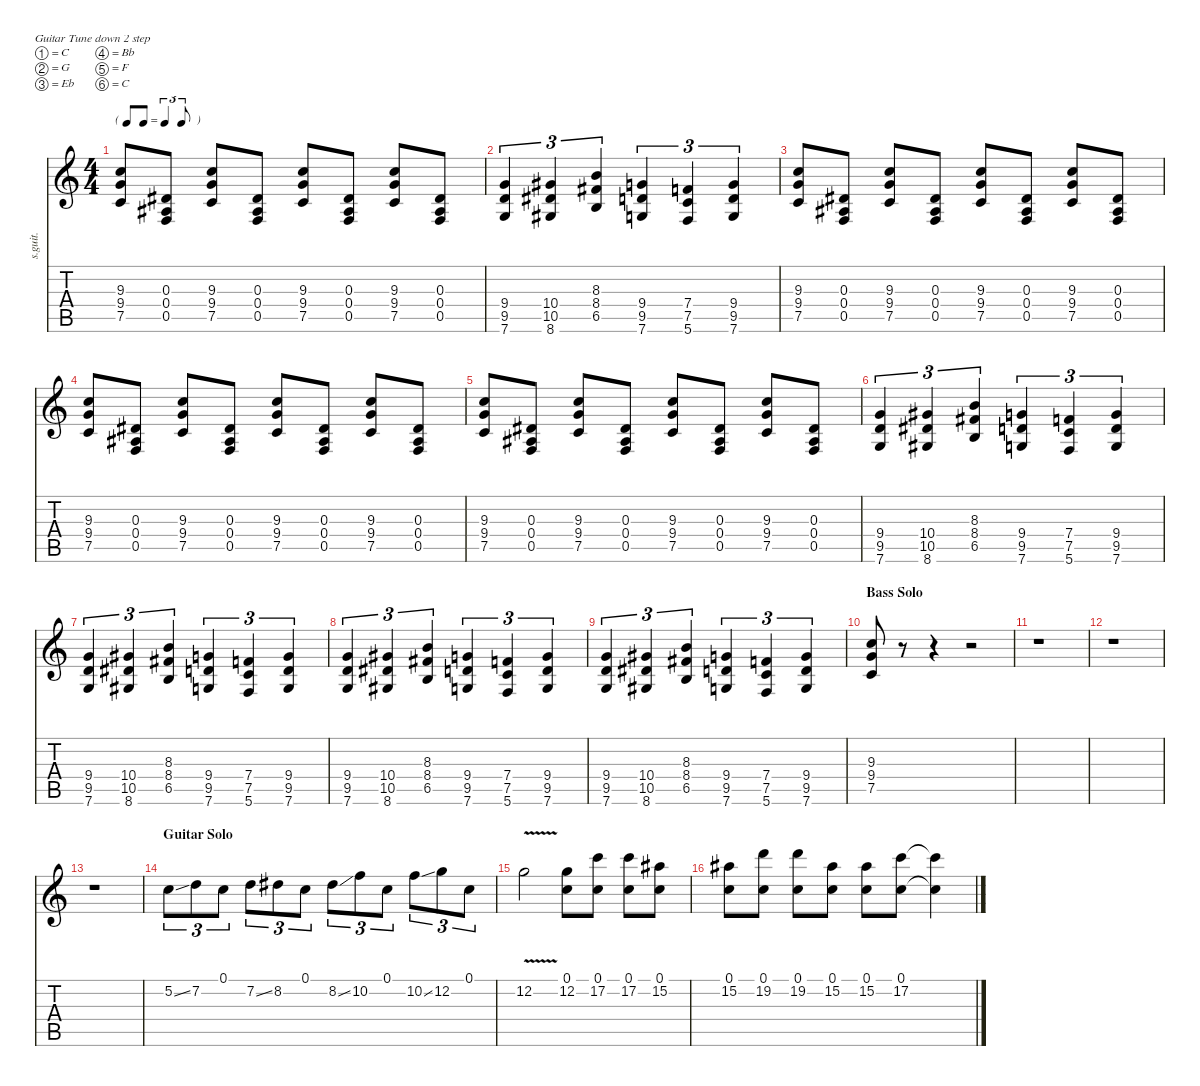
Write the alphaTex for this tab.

\defaultSystemsLayout 4
\hideDynamics
\bracketExtendMode nobrackets
\track ("Josh Homme (Distortion)" "s.guit.") {instrument distortionguitar}
\staff {score tabs}
\tuning (C4 G3 Eb3 Bb2 F2 C2)
\ts (4 4)
\tf triplet8th
\tempo (171 hide)
\clef g2
\ks c
(9.3 9.4 7.5).8{lyrics (0 "") lyrics (1 "") lyrics (2 "") lyrics (3 "") lyrics (4 "") dy mf} (0.3{acc #} 0.4{acc #} 0.5).8{lyrics (0 "") lyrics (1 "") lyrics (2 "") lyrics (3 "") lyrics (4 "")} (9.3 9.4 7.5).8{lyrics (0 "") lyrics (1 "") lyrics (2 "") lyrics (3 "") lyrics (4 "")} (0.3{acc #} 0.4{acc #} 0.5).8{lyrics (0 "") lyrics (1 "") lyrics (2 "") lyrics (3 "") lyrics (4 "")} (9.3 9.4 7.5).8{lyrics (0 "") lyrics (1 "") lyrics (2 "") lyrics (3 "") lyrics (4 "")} (0.3{acc #} 0.4{acc #} 0.5).8{lyrics (0 "") lyrics (1 "") lyrics (2 "") lyrics (3 "") lyrics (4 "")} (9.3 9.4 7.5).8{lyrics (0 "") lyrics (1 "") lyrics (2 "") lyrics (3 "") lyrics (4 "")} (0.3{acc #} 0.4{acc #} 0.5).8{lyrics (0 "") lyrics (1 "") lyrics (2 "") lyrics (3 "") lyrics (4 "")} |
(9.4 9.5 7.6).4{tu (3 2) lyrics (0 "") lyrics (1 "") lyrics (2 "") lyrics (3 "") lyrics (4 "")} (10.4{acc #} 10.5{acc #} 8.6{acc #}).4{tu (3 2) lyrics (0 "") lyrics (1 "") lyrics (2 "") lyrics (3 "") lyrics (4 "")} (8.3 8.4{acc #} 6.5).4{tu (3 2) lyrics (0 "") lyrics (1 "") lyrics (2 "") lyrics (3 "") lyrics (4 "")} (9.4 9.5 7.6).4{tu (3 2) lyrics (0 "") lyrics (1 "") lyrics (2 "") lyrics (3 "") lyrics (4 "")} (7.4 7.5 5.6).4{tu (3 2) lyrics (0 "") lyrics (1 "") lyrics (2 "") lyrics (3 "") lyrics (4 "")} (9.4 9.5 7.6).4{tu (3 2) lyrics (0 "") lyrics (1 "") lyrics (2 "") lyrics (3 "") lyrics (4 "")} |
(9.3 9.4 7.5).8{lyrics (0 "") lyrics (1 "") lyrics (2 "") lyrics (3 "") lyrics (4 "")} (0.3{acc #} 0.4{acc #} 0.5).8{lyrics (0 "") lyrics (1 "") lyrics (2 "") lyrics (3 "") lyrics (4 "")} (9.3 9.4 7.5).8{lyrics (0 "") lyrics (1 "") lyrics (2 "") lyrics (3 "") lyrics (4 "")} (0.3{acc #} 0.4{acc #} 0.5).8{lyrics (0 "") lyrics (1 "") lyrics (2 "") lyrics (3 "") lyrics (4 "")} (9.3 9.4 7.5).8{lyrics (0 "") lyrics (1 "") lyrics (2 "") lyrics (3 "") lyrics (4 "")} (0.3{acc #} 0.4{acc #} 0.5).8{lyrics (0 "") lyrics (1 "") lyrics (2 "") lyrics (3 "") lyrics (4 "")} (9.3 9.4 7.5).8{lyrics (0 "") lyrics (1 "") lyrics (2 "") lyrics (3 "") lyrics (4 "")} (0.3{acc #} 0.4{acc #} 0.5).8{lyrics (0 "") lyrics (1 "") lyrics (2 "") lyrics (3 "") lyrics (4 "")} |
(9.3 9.4 7.5).8{lyrics (0 "") lyrics (1 "") lyrics (2 "") lyrics (3 "") lyrics (4 "")} (0.3{acc #} 0.4{acc #} 0.5).8{lyrics (0 "") lyrics (1 "") lyrics (2 "") lyrics (3 "") lyrics (4 "")} (9.3 9.4 7.5).8{lyrics (0 "") lyrics (1 "") lyrics (2 "") lyrics (3 "") lyrics (4 "")} (0.3{acc #} 0.4{acc #} 0.5).8{lyrics (0 "") lyrics (1 "") lyrics (2 "") lyrics (3 "") lyrics (4 "")} (9.3 9.4 7.5).8{lyrics (0 "") lyrics (1 "") lyrics (2 "") lyrics (3 "") lyrics (4 "")} (0.3{acc #} 0.4{acc #} 0.5).8{lyrics (0 "") lyrics (1 "") lyrics (2 "") lyrics (3 "") lyrics (4 "")} (9.3 9.4 7.5).8{lyrics (0 "") lyrics (1 "") lyrics (2 "") lyrics (3 "") lyrics (4 "")} (0.3{acc #} 0.4{acc #} 0.5).8{lyrics (0 "") lyrics (1 "") lyrics (2 "") lyrics (3 "") lyrics (4 "")} |
(9.3 9.4 7.5).8{lyrics (0 "") lyrics (1 "") lyrics (2 "") lyrics (3 "") lyrics (4 "")} (0.3{acc #} 0.4{acc #} 0.5).8{lyrics (0 "") lyrics (1 "") lyrics (2 "") lyrics (3 "") lyrics (4 "")} (9.3 9.4 7.5).8{lyrics (0 "") lyrics (1 "") lyrics (2 "") lyrics (3 "") lyrics (4 "")} (0.3{acc #} 0.4{acc #} 0.5).8{lyrics (0 "") lyrics (1 "") lyrics (2 "") lyrics (3 "") lyrics (4 "")} (9.3 9.4 7.5).8{lyrics (0 "") lyrics (1 "") lyrics (2 "") lyrics (3 "") lyrics (4 "")} (0.3{acc #} 0.4{acc #} 0.5).8{lyrics (0 "") lyrics (1 "") lyrics (2 "") lyrics (3 "") lyrics (4 "")} (9.3 9.4 7.5).8{lyrics (0 "") lyrics (1 "") lyrics (2 "") lyrics (3 "") lyrics (4 "")} (0.3{acc #} 0.4{acc #} 0.5).8{lyrics (0 "") lyrics (1 "") lyrics (2 "") lyrics (3 "") lyrics (4 "")} |
(9.4 9.5 7.6).4{tu (3 2) lyrics (0 "") lyrics (1 "") lyrics (2 "") lyrics (3 "") lyrics (4 "")} (10.4{acc #} 10.5{acc #} 8.6{acc #}).4{tu (3 2) lyrics (0 "") lyrics (1 "") lyrics (2 "") lyrics (3 "") lyrics (4 "")} (8.3 8.4{acc #} 6.5).4{tu (3 2) lyrics (0 "") lyrics (1 "") lyrics (2 "") lyrics (3 "") lyrics (4 "")} (9.4 9.5 7.6).4{tu (3 2) lyrics (0 "") lyrics (1 "") lyrics (2 "") lyrics (3 "") lyrics (4 "")} (7.4 7.5 5.6).4{tu (3 2) lyrics (0 "") lyrics (1 "") lyrics (2 "") lyrics (3 "") lyrics (4 "")} (9.4 9.5 7.6).4{tu (3 2) lyrics (0 "") lyrics (1 "") lyrics (2 "") lyrics (3 "") lyrics (4 "")} |
(9.4 9.5 7.6).4{tu (3 2) lyrics (0 "") lyrics (1 "") lyrics (2 "") lyrics (3 "") lyrics (4 "")} (10.4{acc #} 10.5{acc #} 8.6{acc #}).4{tu (3 2) lyrics (0 "") lyrics (1 "") lyrics (2 "") lyrics (3 "") lyrics (4 "")} (8.3 8.4{acc #} 6.5).4{tu (3 2) lyrics (0 "") lyrics (1 "") lyrics (2 "") lyrics (3 "") lyrics (4 "")} (9.4 9.5 7.6).4{tu (3 2) lyrics (0 "") lyrics (1 "") lyrics (2 "") lyrics (3 "") lyrics (4 "")} (7.4 7.5 5.6).4{tu (3 2) lyrics (0 "") lyrics (1 "") lyrics (2 "") lyrics (3 "") lyrics (4 "")} (9.4 9.5 7.6).4{tu (3 2) lyrics (0 "") lyrics (1 "") lyrics (2 "") lyrics (3 "") lyrics (4 "")} |
(9.4 9.5 7.6).4{tu (3 2) lyrics (0 "") lyrics (1 "") lyrics (2 "") lyrics (3 "") lyrics (4 "")} (10.4{acc #} 10.5{acc #} 8.6{acc #}).4{tu (3 2) lyrics (0 "") lyrics (1 "") lyrics (2 "") lyrics (3 "") lyrics (4 "")} (8.3 8.4{acc #} 6.5).4{tu (3 2) lyrics (0 "") lyrics (1 "") lyrics (2 "") lyrics (3 "") lyrics (4 "")} (9.4 9.5 7.6).4{tu (3 2) lyrics (0 "") lyrics (1 "") lyrics (2 "") lyrics (3 "") lyrics (4 "")} (7.4 7.5 5.6).4{tu (3 2) lyrics (0 "") lyrics (1 "") lyrics (2 "") lyrics (3 "") lyrics (4 "")} (9.4 9.5 7.6).4{tu (3 2) lyrics (0 "") lyrics (1 "") lyrics (2 "") lyrics (3 "") lyrics (4 "")} |
(9.4 9.5 7.6).4{tu (3 2) lyrics (0 "") lyrics (1 "") lyrics (2 "") lyrics (3 "") lyrics (4 "")} (10.4{acc #} 10.5{acc #} 8.6{acc #}).4{tu (3 2) lyrics (0 "") lyrics (1 "") lyrics (2 "") lyrics (3 "") lyrics (4 "")} (8.3 8.4{acc #} 6.5).4{tu (3 2) lyrics (0 "") lyrics (1 "") lyrics (2 "") lyrics (3 "") lyrics (4 "")} (9.4 9.5 7.6).4{tu (3 2) lyrics (0 "") lyrics (1 "") lyrics (2 "") lyrics (3 "") lyrics (4 "")} (7.4 7.5 5.6).4{tu (3 2) lyrics (0 "") lyrics (1 "") lyrics (2 "") lyrics (3 "") lyrics (4 "")} (9.4 9.5 7.6).4{tu (3 2) lyrics (0 "") lyrics (1 "") lyrics (2 "") lyrics (3 "") lyrics (4 "")} |
\section ("" "Bass Solo")
(9.3 9.4 7.5).8{lyrics (0 "") lyrics (1 "") lyrics (2 "") lyrics (3 "") lyrics (4 "")} r.8 r.4 r.2 |
r.1 |
r.1 |
r.1 |
\section ("" "Guitar Solo")
5.2{ss}.8{tu (3 2) lyrics (0 "") lyrics (1 "") lyrics (2 "") lyrics (3 "") lyrics (4 "")} 7.2.8{tu (3 2) lyrics (0 "") lyrics (1 "") lyrics (2 "") lyrics (3 "") lyrics (4 "")} 0.1.8{tu (3 2) lyrics (0 "") lyrics (1 "") lyrics (2 "") lyrics (3 "") lyrics (4 "")} 7.2{ss}.8{tu (3 2) lyrics (0 "") lyrics (1 "") lyrics (2 "") lyrics (3 "") lyrics (4 "")} 8.2{acc #}.8{tu (3 2) lyrics (0 "") lyrics (1 "") lyrics (2 "") lyrics (3 "") lyrics (4 "")} 0.1.8{tu (3 2) lyrics (0 "") lyrics (1 "") lyrics (2 "") lyrics (3 "") lyrics (4 "")} 8.2{ss acc #}.8{tu (3 2) lyrics (0 "") lyrics (1 "") lyrics (2 "") lyrics (3 "") lyrics (4 "")} 10.2.8{tu (3 2) lyrics (0 "") lyrics (1 "") lyrics (2 "") lyrics (3 "") lyrics (4 "")} 0.1.8{tu (3 2) lyrics (0 "") lyrics (1 "") lyrics (2 "") lyrics (3 "") lyrics (4 "")} 10.2{ss}.8{tu (3 2) lyrics (0 "") lyrics (1 "") lyrics (2 "") lyrics (3 "") lyrics (4 "")} 12.2.8{tu (3 2) lyrics (0 "") lyrics (1 "") lyrics (2 "") lyrics (3 "") lyrics (4 "")} 0.1.8{tu (3 2) lyrics (0 "") lyrics (1 "") lyrics (2 "") lyrics (3 "") lyrics (4 "")} |
12.2{v}.2{lyrics (0 "") lyrics (1 "") lyrics (2 "") lyrics (3 "") lyrics (4 "")} (0.1 12.2).8{lyrics (0 "") lyrics (1 "") lyrics (2 "") lyrics (3 "") lyrics (4 "")} (0.1 17.2).8{lyrics (0 "") lyrics (1 "") lyrics (2 "") lyrics (3 "") lyrics (4 "")} (0.1 17.2).8{lyrics (0 "") lyrics (1 "") lyrics (2 "") lyrics (3 "") lyrics (4 "")} (0.1 15.2{acc #}).8{lyrics (0 "") lyrics (1 "") lyrics (2 "") lyrics (3 "") lyrics (4 "")} |
(0.1 15.2{acc #}).8{lyrics (0 "") lyrics (1 "") lyrics (2 "") lyrics (3 "") lyrics (4 "")} (0.1 19.2).8{lyrics (0 "") lyrics (1 "") lyrics (2 "") lyrics (3 "") lyrics (4 "")} (0.1 19.2).8{lyrics (0 "") lyrics (1 "") lyrics (2 "") lyrics (3 "") lyrics (4 "")} (0.1 15.2{acc #}).8{lyrics (0 "") lyrics (1 "") lyrics (2 "") lyrics (3 "") lyrics (4 "")} (0.1 15.2{acc #}).8{lyrics (0 "") lyrics (1 "") lyrics (2 "") lyrics (3 "") lyrics (4 "")} (0.1 17.2).8{lyrics (0 "") lyrics (1 "") lyrics (2 "") lyrics (3 "") lyrics (4 "")} (0.1{t} 17.2{ss t}).4{lyrics (0 "") lyrics (1 "") lyrics (2 "") lyrics (3 "") lyrics (4 "")}
